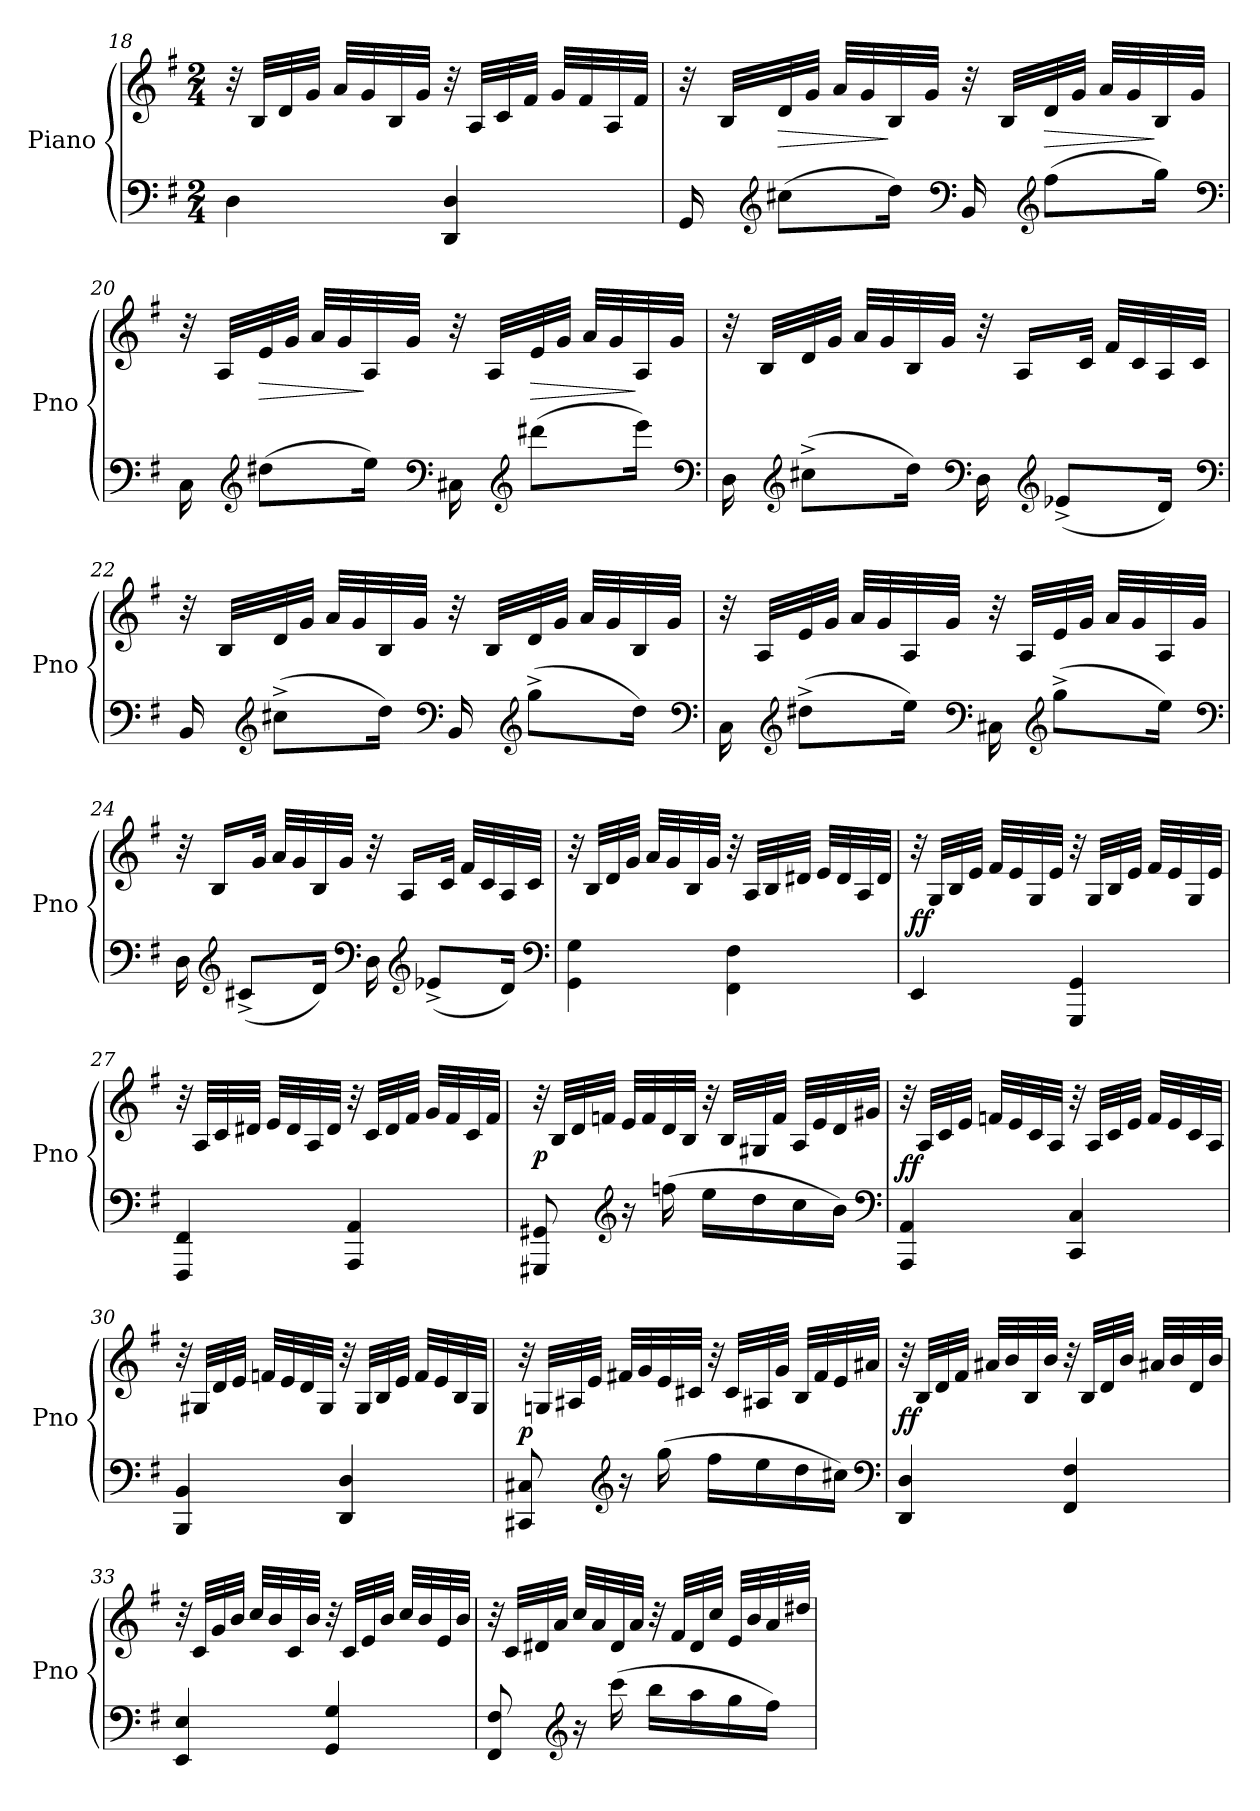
**kern	**kern	**dynam
*part1	*part1	*part1
*staff2	*staff1	*staff1/2
*I"Piano	*	*
*I'Pno	*	*
*clefF4	*clefG2	*
*k[f#]	*k[f#]	*
*e:	*e:	*
*M2/4	*M2/4	*
=18	=18	=18
4D	32r	.
.	32BLLL	.
.	32d	.
.	32gJJJ	.
.	32aLLL	.
.	32g	.
.	32B	.
.	32gJJJ	.
4DD 4D	32r	.
.	32ALLL	.
.	32c	.
.	32f#JJJ	.
.	32gLLL	.
.	32f#	.
.	32A	.
.	32f#JJJ	.
=19	=19	=19
16GG	32r	.
.	32BLLL	.
*clefG2	*	*
!	!	!LO:HP:b
(8cc#XL	32d	>
.	32gJJJ	.
.	32aLLL	.
.	32g	.
16ddJk)	32B	]
.	32gJJJ	.
*clefF4	*	*
16BB	32r	.
.	32BLLL	.
*clefG2	*	*
!	!	!LO:HP:b
(8ff#L	32d	>
.	32gJJJ	.
.	32aLLL	.
.	32g	.
16ggJk)	32B	]
.	32gJJJ	.
*clefF4	*	*
=20	=20	=20
16C\	32r	.
.	32ALLL	.
*clefG2	*	*
!	!	!LO:HP:b
(8dd#XL	32e	>
.	32gJJJ	.
.	32aLLL	.
.	32g	.
16eeJk)	32A	]
.	32gJJJ	.
*clefF4	*	*
16C#X\	32r	.
.	32ALLL	.
*clefG2	*	*
!	!	!LO:HP:b
(8ddd#XL	32e	>
.	32gJJJ	.
.	32aLLL	.
.	32g	.
16eeeJk)	32A	]
.	32gJJJ	.
*clefF4	*	*
=21	=21	=21
16D	32r	.
.	32BLLL	.
*clefG2	*	*
(8cc#X^<L	32d	.
.	32gJJJ	.
.	32aLLL	.
.	32g	.
16ddJk)	32B	.
.	32gJJJ	.
*clefF4	*	*
16D	32r	.
.	16ALL	.
*clefG2	*	*
(8e-X^<L	.	.
.	32cJJk	.
.	32f#LLL	.
.	32c	.
16dJk)	32A	.
.	32cJJJ	.
*clefF4	*	*
=22	=22	=22
16BB	32r	.
.	32BLLL	.
*clefG2	*	*
(8cc#X^<L	32d	.
.	32gJJJ	.
.	32aLLL	.
.	32g	.
16ddJk)	32B	.
.	32gJJJ	.
*clefF4	*	*
16BB	32r	.
.	32BLLL	.
*clefG2	*	*
(8gg^<L	32d	.
.	32gJJJ	.
.	32aLLL	.
.	32g	.
16ddJk)	32B	.
.	32gJJJ	.
*clefF4	*	*
=23	=23	=23
16C\	32r	.
.	32ALLL	.
*clefG2	*	*
(8dd#X^<L	32e	.
.	32gJJJ	.
.	32aLLL	.
.	32g	.
16eeJk)	32A	.
.	32gJJJ	.
*clefF4	*	*
16C#X\	32r	.
.	32ALLL	.
*clefG2	*	*
(8gg^<L	32e	.
.	32gJJJ	.
.	32aLLL	.
.	32g	.
16eeJk)	32A	.
.	32gJJJ	.
*clefF4	*	*
=24	=24	=24
16D	32r	.
.	16BLL	.
*clefG2	*	*
(8c#X^L	.	.
.	32gJJk	.
.	32aLLL	.
.	32g	.
16dJk)	32B	.
.	32gJJJ	.
*clefF4	*	*
16D	32r	.
.	16ALL	.
*clefG2	*	*
(8e-X^L	.	.
.	32cJJk	.
.	32f#LLL	.
.	32c	.
16dJk)	32A	.
.	32cJJJ	.
*clefF4	*	*
=25	=25	=25
4GG\ 4G\	32r	.
.	32BLLL	.
.	32d	.
.	32gJJJ	.
.	32aLLL	.
.	32g	.
.	32B	.
.	32gJJJ	.
4FF#\ 4F#\	32r	.
.	32ALLL	.
.	32B	.
.	32d#XJJJ	.
.	32eLLL	.
.	32d#	.
.	32A	.
.	32d#JJJ	.
=26	=26	=26
4EE	32r	ff
.	32GLLL	.
.	32B	.
.	32eJJJ	.
.	32f#LLL	.
.	32e	.
.	32G	.
.	32eJJJ	.
4GGG 4GG	32r	.
.	32GLLL	.
.	32B	.
.	32eJJJ	.
.	32f#LLL	.
.	32e	.
.	32G	.
.	32eJJJ	.
=27	=27	=27
4FFF# 4FF#	32r	.
.	32ALLL	.
.	32c	.
.	32d#XJJJ	.
.	32eLLL	.
.	32d#	.
.	32A	.
.	32d#JJJ	.
4AAA 4AA	32r	.
.	32cLLL	.
.	32d#	.
.	32f#JJJ	.
.	32gLLL	.
.	32f#	.
.	32c	.
.	32f#JJJ	.
=28	=28	=28
8GGG#X 8GG#X	32r	p
.	32BLLL	.
.	32d	.
.	32fnJJJ	.
*clefG2	*	*
16r	32eLLL	.
.	32f	.
(16ffn	32d	.
.	32BJJJ	.
16eeLL	32r	.
.	32BLLL	.
16dd	32G#X	.
.	32fJJJ	.
16cc	32ALLL	.
.	32e	.
16bJJ)	32d	.
.	32g#XJJJ	.
*clefF4	*	*
=29	=29	=29
4AAA 4AA	32r	ff
.	32ALLL	.
.	32c	.
.	32eJJJ	.
.	32fnLLL	.
.	32e	.
.	32c	.
.	32AJJJ	.
4CC 4C	32r	.
.	32ALLL	.
.	32c	.
.	32eJJJ	.
.	32fLLL	.
.	32e	.
.	32c	.
.	32AJJJ	.
=30	=30	=30
4BBB 4BB	32r	.
.	32G#XLLL	.
.	32d	.
.	32eJJJ	.
.	32fnLLL	.
.	32e	.
.	32d	.
.	32G#JJJ	.
4DD 4D	32r	.
.	32G#LLL	.
.	32B	.
.	32eJJJ	.
.	32fLLL	.
.	32e	.
.	32B	.
.	32G#JJJ	.
=31	=31	=31
8CC#X 8C#X	32r	p
.	32GnLLL	.
.	32A#X	.
.	32eJJJ	.
*clefG2	*	*
16r	32f#XLLL	.
.	32g	.
(16gg	32e	.
.	32c#XJJJ	.
16ff#LL	32r	.
.	32c#LLL	.
16ee	32A#X	.
.	32gJJJ	.
16dd	32BLLL	.
.	32f#	.
16cc#XJJ)	32e	.
.	32a#XJJJ	.
*clefF4	*	*
=32	=32	=32
4DD 4D	32r	ff
.	32BLLL	.
.	32d	.
.	32f#JJJ	.
.	32a#XLLL	.
.	32b	.
.	32B	.
.	32bJJJ	.
4FF# 4F#	32r	.
.	32BLLL	.
.	32d	.
.	32bJJJ	.
.	32a#XLLL	.
.	32b	.
.	32d	.
.	32bJJJ	.
=33	=33	=33
4EE 4E	32r	.
.	32cLLL	.
.	32g	.
.	32bJJJ	.
.	32ccLLL	.
.	32b	.
.	32c	.
.	32bJJJ	.
4GG 4G	32r	.
.	32cLLL	.
.	32e	.
.	32bJJJ	.
.	32ccLLL	.
.	32b	.
.	32e	.
.	32bJJJ	.
=34	=34	=34
8FF# 8F#	32r	.
.	32cLLL	.
.	32d#X	.
.	32aJJJ	.
*clefG2	*	*
16r	32ccLLL	.
.	32a	.
(16ccc	32d#	.
.	32aJJJ	.
16bbLL	32r	.
.	32f#LLL	.
16aa	32d#	.
.	32ccJJJ	.
16gg	32eLLL	.
.	32b	.
16ff#JJ)	32a	.
.	32dd#XJJJ	.
=	=	=
*-	*-	*-
